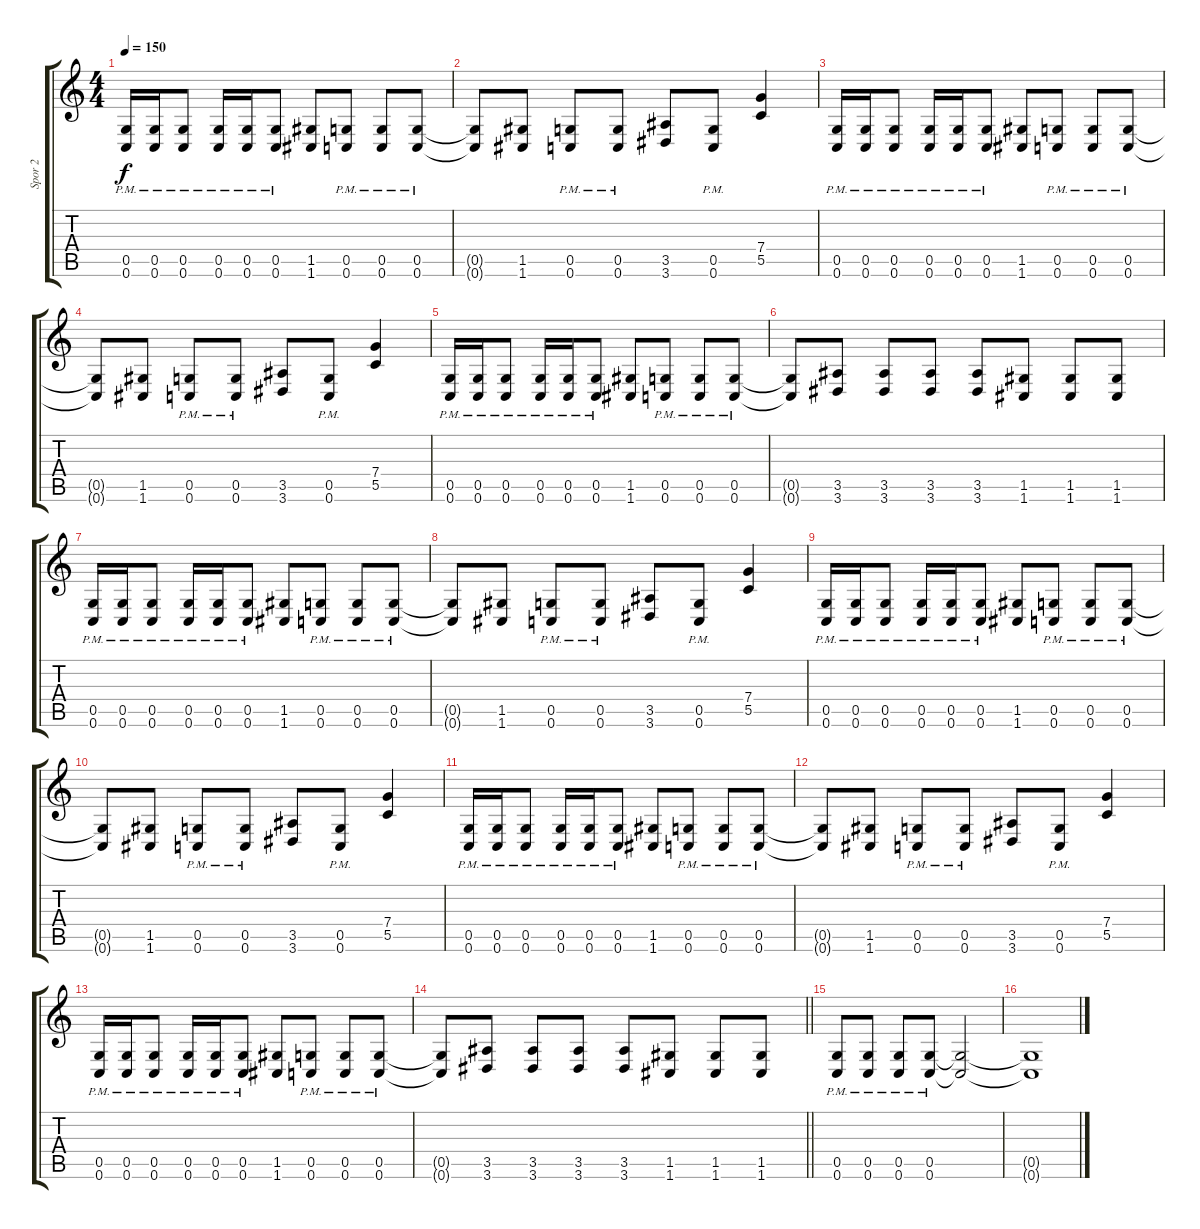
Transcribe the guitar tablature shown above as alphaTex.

\track ("Spor 2" "Spor 2") {instrument distortionguitar}
\staff {score tabs}
\tuning (D4 A3 F3 C3 G2 C2) {hide}
\ts (4 4)
\tempo 150
\clef g2
\ks c
(0.5{pm} 0.6{pm}).16{dy f} (0.5{pm} 0.6{pm}).16 (0.5{pm} 0.6{pm}).8 (0.5{pm} 0.6{pm}).16 (0.5{pm} 0.6{pm}).16 (0.5{pm} 0.6{pm}).8 (1.5 1.6).8 (0.5{pm} 0.6{pm}).8 (0.5{pm} 0.6{pm}).8 (0.5{pm} 0.6{pm}).8 |
(0.5{t} 0.6{t}).8 (1.5 1.6).8 (0.5{pm} 0.6{pm}).8 (0.5{pm} 0.6{pm}).8 (3.5 3.6).8 (0.5{pm} 0.6{pm}).8 (7.4 5.5).4 |
(0.5{pm} 0.6{pm}).16 (0.5{pm} 0.6{pm}).16 (0.5{pm} 0.6{pm}).8 (0.5{pm} 0.6{pm}).16 (0.5{pm} 0.6{pm}).16 (0.5{pm} 0.6{pm}).8 (1.5 1.6).8 (0.5{pm} 0.6{pm}).8 (0.5{pm} 0.6{pm}).8 (0.5{pm} 0.6{pm}).8 |
(0.5{t} 0.6{t}).8 (1.5 1.6).8 (0.5{pm} 0.6{pm}).8 (0.5{pm} 0.6{pm}).8 (3.5 3.6).8 (0.5{pm} 0.6{pm}).8 (7.4 5.5).4 |
(0.5{pm} 0.6{pm}).16 (0.5{pm} 0.6{pm}).16 (0.5{pm} 0.6{pm}).8 (0.5{pm} 0.6{pm}).16 (0.5{pm} 0.6{pm}).16 (0.5{pm} 0.6{pm}).8 (1.5 1.6).8 (0.5{pm} 0.6{pm}).8 (0.5{pm} 0.6{pm}).8 (0.5{pm} 0.6{pm}).8 |
(0.5{t} 0.6{t}).8 (3.5 3.6).8 (3.5 3.6).8 (3.5 3.6).8 (3.5 3.6).8 (1.5 1.6).8 (1.5 1.6).8 (1.5 1.6).8 |
(0.5{pm} 0.6{pm}).16 (0.5{pm} 0.6{pm}).16 (0.5{pm} 0.6{pm}).8 (0.5{pm} 0.6{pm}).16 (0.5{pm} 0.6{pm}).16 (0.5{pm} 0.6{pm}).8 (1.5 1.6).8 (0.5{pm} 0.6{pm}).8 (0.5{pm} 0.6{pm}).8 (0.5{pm} 0.6{pm}).8 |
(0.5{t} 0.6{t}).8 (1.5 1.6).8 (0.5{pm} 0.6{pm}).8 (0.5{pm} 0.6{pm}).8 (3.5 3.6).8 (0.5{pm} 0.6{pm}).8 (7.4 5.5).4 |
(0.5{pm} 0.6{pm}).16 (0.5{pm} 0.6{pm}).16 (0.5{pm} 0.6{pm}).8 (0.5{pm} 0.6{pm}).16 (0.5{pm} 0.6{pm}).16 (0.5{pm} 0.6{pm}).8 (1.5 1.6).8 (0.5{pm} 0.6{pm}).8 (0.5{pm} 0.6{pm}).8 (0.5{pm} 0.6{pm}).8 |
(0.5{t} 0.6{t}).8 (1.5 1.6).8 (0.5{pm} 0.6{pm}).8 (0.5{pm} 0.6{pm}).8 (3.5 3.6).8 (0.5{pm} 0.6{pm}).8 (7.4 5.5).4 |
(0.5{pm} 0.6{pm}).16 (0.5{pm} 0.6{pm}).16 (0.5{pm} 0.6{pm}).8 (0.5{pm} 0.6{pm}).16 (0.5{pm} 0.6{pm}).16 (0.5{pm} 0.6{pm}).8 (1.5 1.6).8 (0.5{pm} 0.6{pm}).8 (0.5{pm} 0.6{pm}).8 (0.5{pm} 0.6{pm}).8 |
(0.5{t} 0.6{t}).8 (1.5 1.6).8 (0.5{pm} 0.6{pm}).8 (0.5{pm} 0.6{pm}).8 (3.5 3.6).8 (0.5{pm} 0.6{pm}).8 (7.4 5.5).4 |
(0.5{pm} 0.6{pm}).16 (0.5{pm} 0.6{pm}).16 (0.5{pm} 0.6{pm}).8 (0.5{pm} 0.6{pm}).16 (0.5{pm} 0.6{pm}).16 (0.5{pm} 0.6{pm}).8 (1.5 1.6).8 (0.5{pm} 0.6{pm}).8 (0.5{pm} 0.6{pm}).8 (0.5{pm} 0.6{pm}).8 |
\barLineRight lightlight
(0.5{t} 0.6{t}).8 (3.5 3.6).8 (3.5 3.6).8 (3.5 3.6).8 (3.5 3.6).8 (1.5 1.6).8 (1.5 1.6).8 (1.5 1.6).8 |
\section ("" "")
(0.5{pm} 0.6{pm}).8 (0.5{pm} 0.6{pm}).8 (0.5{pm} 0.6{pm}).8 (0.5{pm} 0.6{pm}).8 (0.5{t} 0.6{t}).2 |
(0.5{t} 0.6{t}).1
